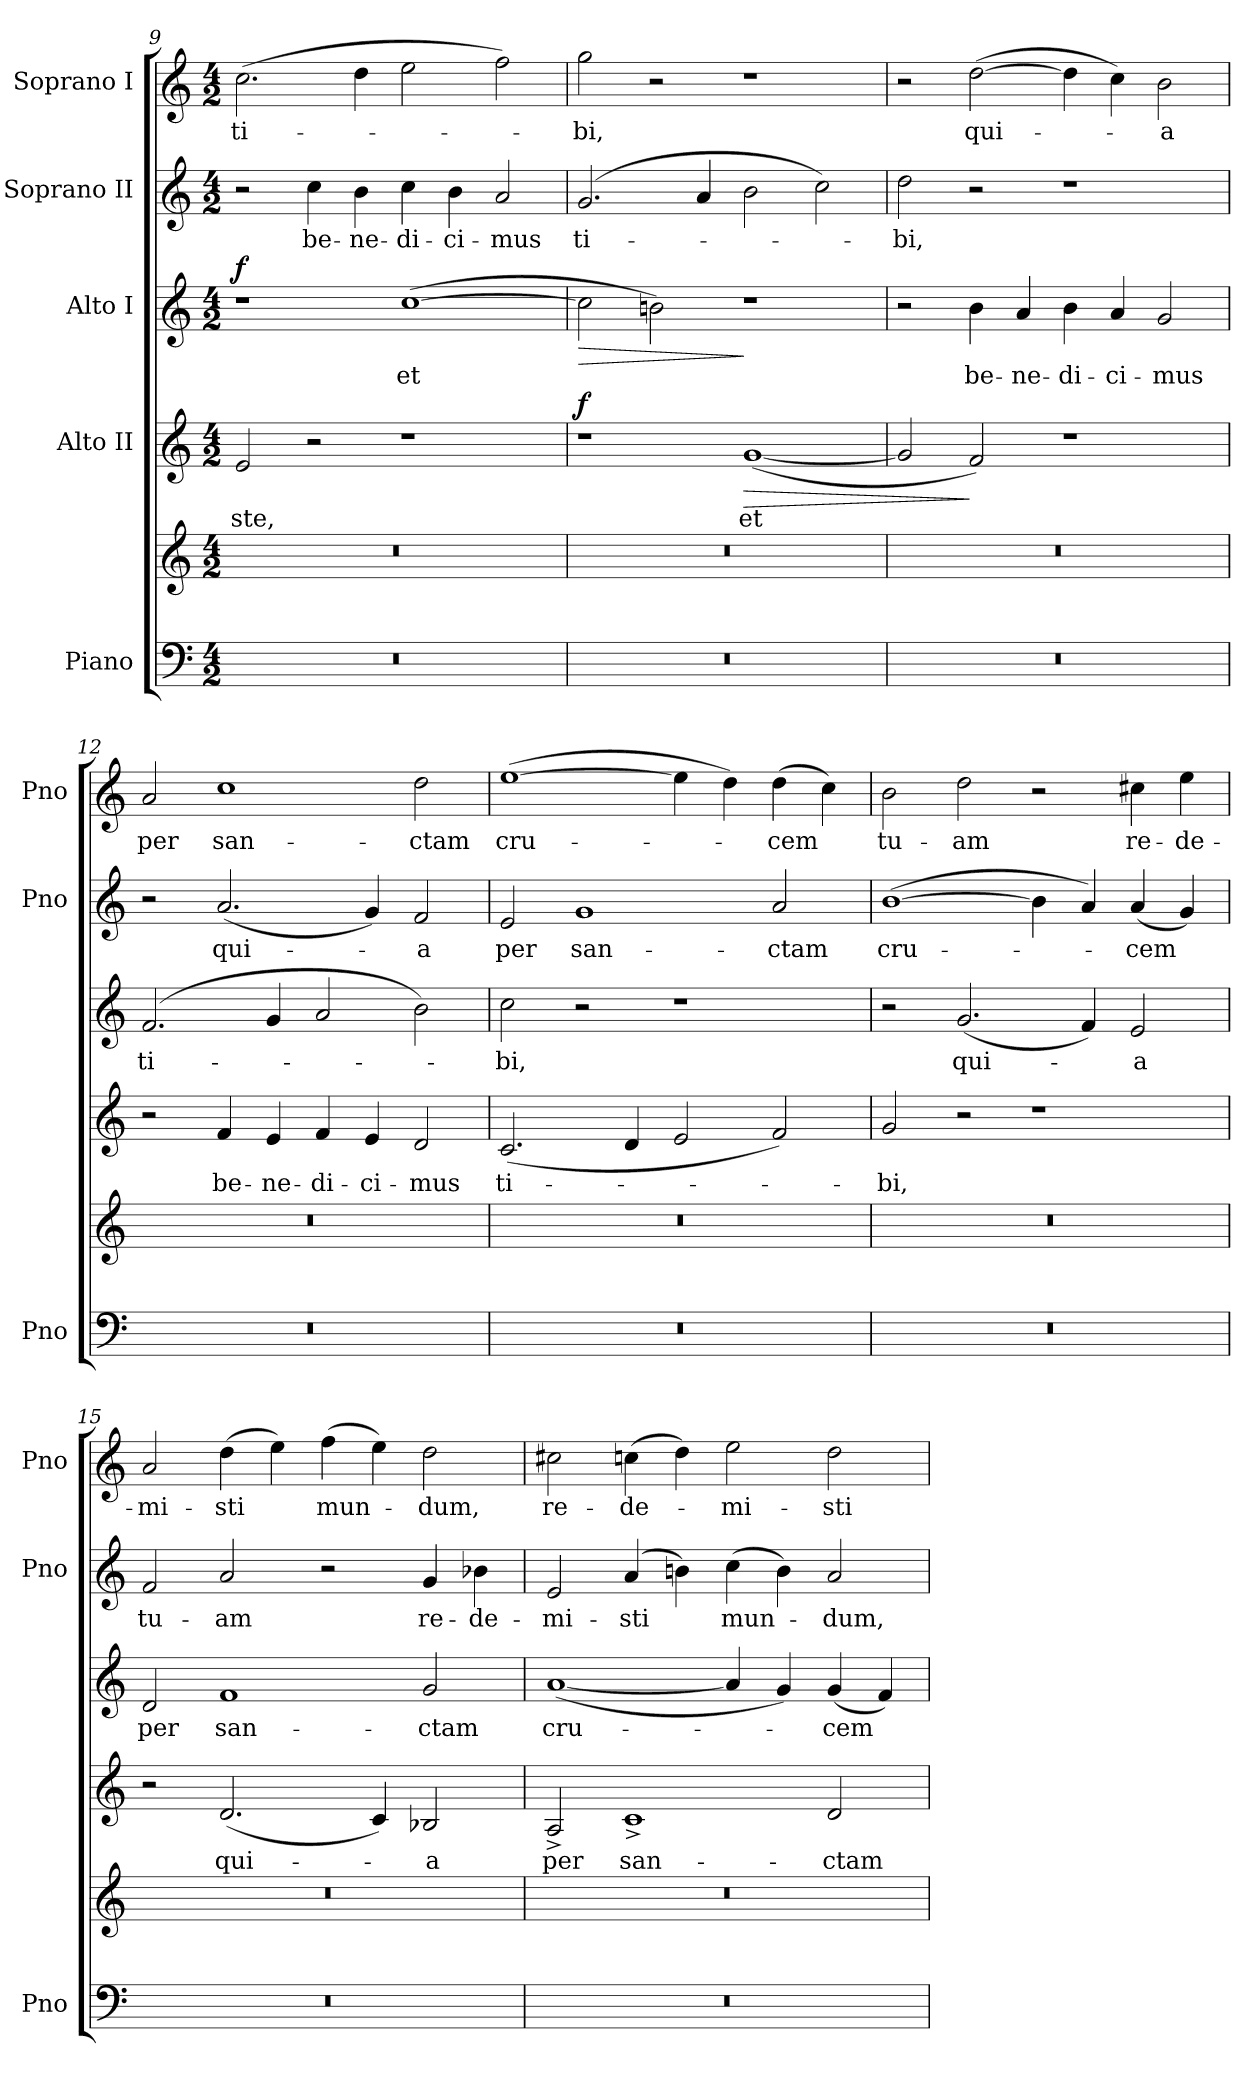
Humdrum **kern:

**kern	**kern	**kern	**text	**dynam	**kern	**text	**dynam	**kern	**text	**kern	**text
*part5	*part5	*part4	*part4	*part4	*part3	*part3	*part3	*part2	*part2	*part1	*part1
*staff6	*staff5	*staff4	*staff4	*staff4	*staff3	*staff3	*staff3	*staff2	*staff2	*staff1	*staff1
*I"Piano	*	*I"Alto II	*	*	*I"Alto I	*	*	*I"Soprano II	*	*I"Soprano I	*
*I'Pno	*	*	*	*	*	*	*	*I'Pno	*	*I'Pno	*
*clefF4	*clefG2	*clefG2	*	*	*clefG2	*	*	*clefG2	*	*clefG2	*
*k[]	*k[]	*k[]	*	*	*k[]	*	*	*k[]	*	*k[]	*
*M4/2	*M4/2	*M4/2	*	*	*M4/2	*	*	*M4/2	*	*M4/2	*
=9	=9	=9	=9	=9	=9	=9	=9	=9	=9	=9	=9
!	!	!	!LO:LY:b	!	!	!	!LO:DY:b	!	!	!	!LO:LY:b
0r	0r	2e/	-ste,	.	1r	.	f	2r	.	(>2.cc\	ti-
!	!	!	!	!	!	!	!	!	!LO:LY:b	!	!
.	.	2r	.	.	.	.	.	4cc\	be-	.	.
!	!	!	!	!	!	!	!	!	!LO:LY:b	!	!
.	.	.	.	.	.	.	.	4b\	-ne-	4dd\	.
!	!	!	!	!	!	!LO:LY:b	!	!	!LO:LY:b	!	!
.	.	1r	.	.	(>[1cc	et	.	4cc\	-di-	2ee\	.
!	!	!	!	!	!	!	!	!	!LO:LY:b	!	!
.	.	.	.	.	.	.	.	4b\	-ci-	.	.
!	!	!	!	!	!	!	!	!	!LO:LY:b	!	!
.	.	.	.	.	.	.	.	2a/	-mus	2ff\)	.
=10	=10	=10	=10	=10	=10	=10	=10	=10	=10	=10	=10
!	!	!	!	!LO:DY:b	!	!	!LO:HP:b	!	!LO:LY:b	!	!LO:LY:b
0r	0r	1r	.	f	2cc\]	.	>	(>2.g/	ti-	2gg\	-bi,
.	.	.	.	.	2bn\)	.	.	.	.	2r	.
.	.	.	.	.	.	.	.	4a/	.	.	.
!	!	!	!LO:LY:b	!LO:HP:b	!	!	!	!	!	!	!
.	.	(<[1g	et	>	1r	.	]	2b\	.	1r	.
.	.	.	.	.	.	.	.	2cc\)	.	.	.
!!LO:LB:g=z
=11	=11	=11	=11	=11	=11	=11	=11	=11	=11	=11	=11
!	!	!	!	!	!	!	!	!	!LO:LY:b	!	!
0r	0r	2g/]	.	.	2r	.	.	2dd\	-bi,	2r	.
!	!	!	!	!	!	!LO:LY:b	!	!	!	!	!LO:LY:b
.	.	2f/)	.	]	4b\	be-	.	2r	.	(>[2dd\	qui-
!	!	!	!	!	!	!LO:LY:b	!	!	!	!	!
.	.	.	.	.	4a/	-ne-	.	.	.	.	.
!	!	!	!	!	!	!LO:LY:b	!	!	!	!	!
.	.	1r	.	.	4b\	-di-	.	1r	.	4dd\]	.
!	!	!	!	!	!	!LO:LY:b	!	!	!	!	!
.	.	.	.	.	4a/	-ci-	.	.	.	4cc\)	.
!	!	!	!	!	!	!LO:LY:b	!	!	!	!	!LO:LY:b
.	.	.	.	.	2g/	-mus	.	.	.	2b\	-a
=12	=12	=12	=12	=12	=12	=12	=12	=12	=12	=12	=12
!	!	!	!	!	!	!LO:LY:b	!	!	!	!	!LO:LY:b
0r	0r	2r	.	.	(>2.f/	ti-	.	2r	.	2a/	per
!	!	!	!LO:LY:b	!	!	!	!	!	!LO:LY:b	!	!LO:LY:b
.	.	4f/	be-	.	.	.	.	(<2.a/	qui-	1cc	san-
!	!	!	!LO:LY:b	!	!	!	!	!	!	!	!
.	.	4e/	-ne-	.	4g/	.	.	.	.	.	.
!	!	!	!LO:LY:b	!	!	!	!	!	!	!	!
.	.	4f/	-di-	.	2a/	.	.	.	.	.	.
!	!	!	!LO:LY:b	!	!	!	!	!	!	!	!
.	.	4e/	-ci-	.	.	.	.	4g/)	.	.	.
!	!	!	!LO:LY:b	!	!	!	!	!	!LO:LY:b	!	!LO:LY:b
.	.	2d/	-mus	.	2b\)	.	.	2f/	-a	2dd\	-ctam
=13	=13	=13	=13	=13	=13	=13	=13	=13	=13	=13	=13
!	!	!	!LO:LY:b	!	!	!LO:LY:b	!	!	!LO:LY:b	!	!LO:LY:b
0r	0r	(<2.c/	ti-	.	2cc\	-bi,	.	2e/	per	(>[1ee	cru-
!	!	!	!	!	!	!	!	!	!LO:LY:b	!	!
.	.	.	.	.	2r	.	.	1g	san-	.	.
.	.	4d/	.	.	.	.	.	.	.	.	.
.	.	2e/	.	.	1r	.	.	.	.	4ee\]	.
.	.	.	.	.	.	.	.	.	.	4dd\)	.
!	!	!	!	!	!	!	!	!	!LO:LY:b	!	!LO:LY:b
.	.	2f/)	.	.	.	.	.	2a/	-ctam	(>4dd\	-cem
.	.	.	.	.	.	.	.	.	.	4cc\)	.
=14	=14	=14	=14	=14	=14	=14	=14	=14	=14	=14	=14
!	!	!	!LO:LY:b	!	!	!	!	!	!LO:LY:b	!	!LO:LY:b
0r	0r	2g/	-bi,	.	2r	.	.	(>[1b	cru-	2b\	tu-
!	!	!	!	!	!	!LO:LY:b	!	!	!	!	!LO:LY:b
.	.	2r	.	.	(<2.g/	qui-	.	.	.	2dd\	-am
.	.	1r	.	.	.	.	.	4b\]	.	2r	.
.	.	.	.	.	4f/)	.	.	4a/)	.	.	.
!	!	!	!	!	!	!LO:LY:b	!	!	!LO:LY:b	!	!LO:LY:b
.	.	.	.	.	2e/	-a	.	(<4a/	-cem	4cc#X\	re-
!	!	!	!	!	!	!	!	!	!	!	!LO:LY:b
.	.	.	.	.	.	.	.	4g/)	.	4ee\	-de-
!!LO:PB:g=z
=15	=15	=15	=15	=15	=15	=15	=15	=15	=15	=15	=15
!	!	!	!	!	!	!LO:LY:b	!	!	!LO:LY:b	!	!LO:LY:b
0r	0r	2r	.	.	2d/	per	.	2f/	tu-	2a/	-mi-
!	!	!	!LO:LY:b	!	!	!LO:LY:b	!	!	!LO:LY:b	!	!LO:LY:b
.	.	(<2.d/	qui-	.	1f	san-	.	2a/	-am	(>4dd\	-sti
.	.	.	.	.	.	.	.	.	.	4ee\)	.
!	!	!	!	!	!	!	!	!	!	!	!LO:LY:b
.	.	.	.	.	.	.	.	2r	.	(>4ff\	mun-
.	.	4c/)	.	.	.	.	.	.	.	4ee\)	.
!	!	!	!LO:LY:b	!	!	!LO:LY:b	!	!	!LO:LY:b	!	!LO:LY:b
.	.	2B-X/	-a	.	2g/	-ctam	.	4g/	re-	2dd\	-dum,
!	!	!	!	!	!	!	!	!	!LO:LY:b	!	!
.	.	.	.	.	.	.	.	4b-X\	-de-	.	.
=16	=16	=16	=16	=16	=16	=16	=16	=16	=16	=16	=16
!	!	!	!LO:LY:b	!	!	!LO:LY:b	!	!	!LO:LY:b	!	!LO:LY:b
0r	0r	2A^/	per	.	(<[1a	cru-	.	2e/	-mi-	2cc#X\	re-
!	!	!	!LO:LY:b	!	!	!	!	!	!LO:LY:b	!	!LO:LY:b
.	.	1c^	san-	.	.	.	.	(>4a/	-sti	(>4ccn\	-de-
.	.	.	.	.	.	.	.	4bn\)	.	4dd\)	.
!	!	!	!	!	!	!	!	!	!LO:LY:b	!	!LO:LY:b
.	.	.	.	.	4a/]	.	.	(>4cc\	mun-	2ee\	-mi-
.	.	.	.	.	4g/)	.	.	4b\)	.	.	.
!	!	!	!LO:LY:b	!	!	!LO:LY:b	!	!	!LO:LY:b	!	!LO:LY:b
.	.	2d/	-ctam	.	(<4g/	-cem	.	2a/	-dum,	2dd\	-sti
.	.	.	.	.	4f/)	.	.	.	.	.	.
=	=	=	=	=	=	=	=	=	=	=	=
*-	*-	*-	*-	*-	*-	*-	*-	*-	*-	*-	*-
